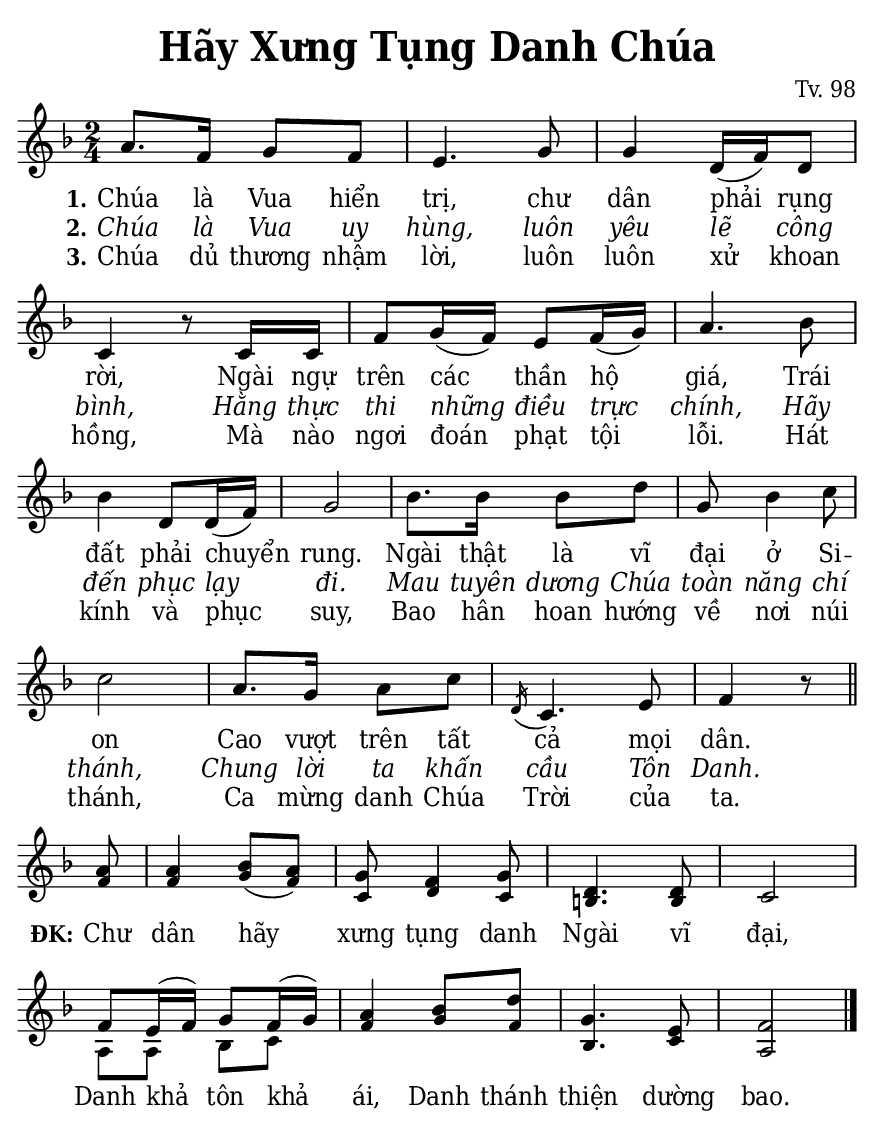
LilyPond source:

% Cài đặt chung\
\version "2.22.1"
\include "english.ly"

\header {
  title = \markup { \fontsize #1 "Hãy Xưng Tụng Danh Chúa" }
  composer = "Tv. 98"
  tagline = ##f
}

% Nhạc phiên khúc
nhacPhienKhucSop = \relative c'' {
  a8. f16 g8 f |
  e4. g8 |
  g4 d16 (f) d8 |
  c4 r8 c16 c |
  f8 g16 (f) e8 f16 (g) |
  a4. bf8 |
  bf4 d,8 d16 (f) |
  g2 |
  bf8. bf16 bf8 d |
  g, bf4 c8 |
  c2 |
  a8. g16 a8 c |
  \slashedGrace { d,16 ( } c4.) e8 |
  f4 r8 \bar "||" \break
  
  a8 |
  a4 bf8 (a) |
  g f4 g8 |
  d4. d8 |
  c2 |
  f8 e16 (f) g8 f16 (g) |
  a4 bf8 d |
  g,4. e8 |
  f2 \bar "|."
}

nhacPhienKhucAlto = \relative c' {
  R2*13
  r4.
  f8 |
  f4 g8 (f) |
  c d4 c8 |
  b!4. b8 |
  c2 |
  a8 [a] bf [c] |
  f4 g8 f |
  bf,4. c8 |
  a2
}

% Lời phiên khúc
loiPhienKhucSop = \lyrics {
  <<
    {
      \set stanza = "1."
      Chúa là Vua hiển trị, chư dân phải rụng rời,
      Ngài ngự trên các thần hộ giá,
      Trái đất phải chuyển rung.
      Ngài thật là vĩ đại ở Si -- on
      Cao vượt trên tất cả mọi dân.
    }
    \new Lyrics {
	    \set associatedVoice = "beSop"
	    \set stanza = "2."
      \override Lyrics.LyricText.font-shape = #'italic
	    Chúa là Vua uy hùng, luôn yêu lẽ công bình,
	    Hằng thực thi những điều trực chính,
	    Hãy đến phục lạy đi.
	    Mau tuyên dương Chúa toàn năng chí thánh,
	    Chung lời ta khấn cầu Tôn Danh.
    }
    \new Lyrics {
	    \set associatedVoice = "beSop"
	    \set stanza = "3."
	    Chúa dủ thương nhậm lời, luôn luôn xử khoan hồng,
	    Mà nào ngơi đoán phạt tội lỗi.
	    Hát kính và phục suy,
	    Bao hân hoan hướng về nơi núi thánh,
	    Ca mừng danh Chúa Trời của ta.
    }
  >>
  \set stanza = "ĐK:"
  Chư dân hãy xưng tụng danh Ngài vĩ đại,
  Danh khả tôn khả ái,
  Danh thánh thiện dường bao.
}

% Dàn trang
\paper {
  #(set-paper-size "a5")
  top-margin = 3\mm
  bottom-margin = 3\mm
  left-margin = 3\mm
  right-margin = 3\mm
  indent = #0
  #(define fonts
	 (make-pango-font-tree "Deja Vu Serif Condensed"
	 		       "Deja Vu Serif Condensed"
			       "Deja Vu Serif Condensed"
			       (/ 20 20)))
  print-page-number = ##f
  system-system-spacing = #'((basic-distance . 0.1) (padding . 2.5))
}

TongNhip = {
  \key f \major \time 2/4
  \set Timing.beamExceptions = #'()
  \set Timing.baseMoment = #(ly:make-moment 1/4)
}

% Đổi kích thước nốt cho bè phụ
notBePhu =
#(define-music-function (font-size music) (number? ly:music?)
   (for-some-music
     (lambda (m)
       (if (music-is-of-type? m 'rhythmic-event)
           (begin
             (set! (ly:music-property m 'tweaks)
                   (cons `(font-size . ,font-size)
                         (ly:music-property m 'tweaks)))
             #t)
           #f))
     music)
   music)

\score {
  \new ChoirStaff <<
    \new Staff \with {
        \consists "Merge_rests_engraver"
        printPartCombineTexts = ##f
      }
      <<
      \new Voice \TongNhip \partCombine 
        \nhacPhienKhucSop
        \notBePhu -1 { \nhacPhienKhucAlto }
      \new NullVoice = beSop \nhacPhienKhucSop
      \new Lyrics \lyricsto beSop \loiPhienKhucSop
      >>
  >>
  \layout {
    \override Lyrics.LyricSpace.minimum-distance = #1
    \override Score.BarNumber.break-visibility = ##(#f #f #f)
    \override Score.SpacingSpanner.uniform-stretching = ##t
  } 
}
